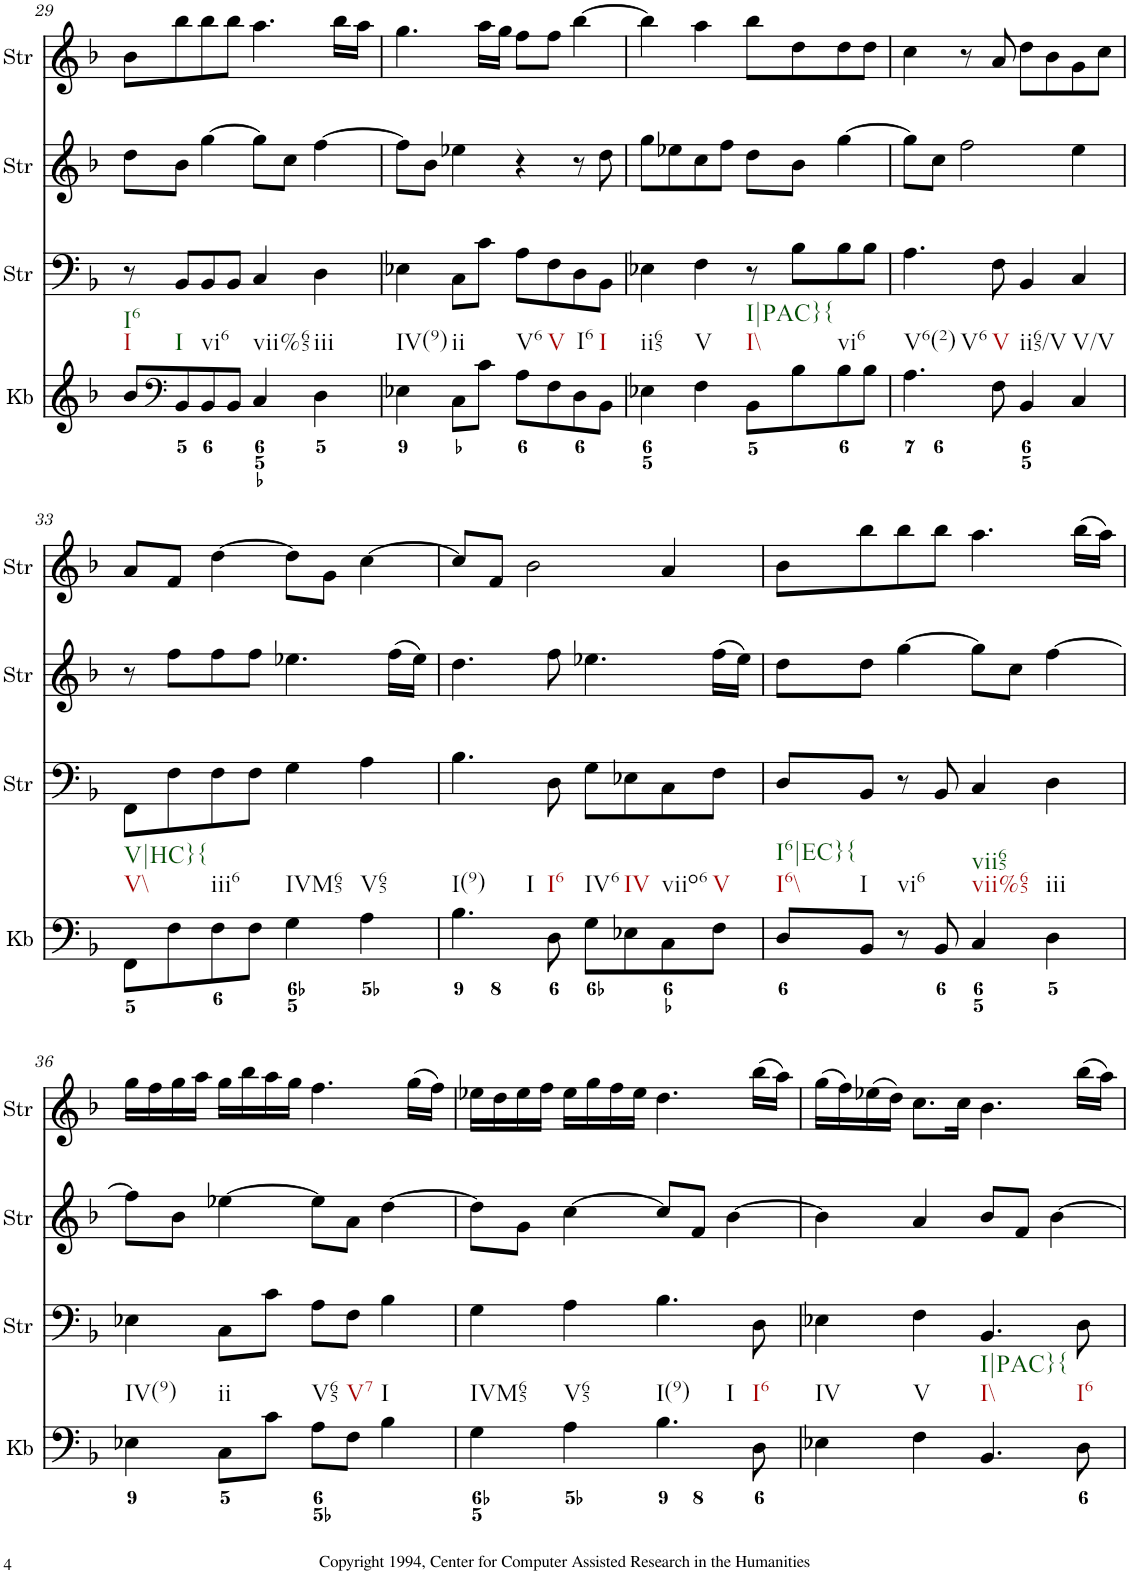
**kern	**kern	**kern	**kern
*part4	*part3	*part2	*part1
*staff4	*staff3	*staff2	*staff1
*I"Keyboard	*I"StringInstrument	*I"StringInstrument	*I"StringInstrument
*I'Kb	*I'Str	*I'Str	*I'Str
!!LO:PB:g=z
*clefG2	*clefF4	*clefG2	*clefG2
*k[b-]	*k[b-]	*k[b-]	*k[b-]
*M4/4	*M4/4	*M4/4	*M4/4
=29	=29	=29	=29
!LO:TX:b:t=I	!	!	!
!LO:TX:b:t=I6	!	!	!
8b-/L	8r	8dd\L	8b-\L
*clefF4	*	*	*
!LO:TX:b:t=I	!	!	!
8BB-/	8BB-/L	8b-\J	8bb-\
!LO:TX:b:t=vi6	!	!	!
8BB-/	8BB-/	[4gg\	8bb-\
8BB-/J	8BB-/J	.	8bb-\J
!LO:TX:b:t=vii%65	!	!	!
4C/	4C/	8gg\L]	4.aa\
.	.	8cc\J	.
!LO:TX:b:t=iii	!	!	!
4D\	4D\	[4ff\	.
.	.	.	16bb-\LL
.	.	.	16aa\JJ
=30	=30	=30	=30
!LO:TX:b:t=IV(9)	!	!	!
4E-X\	4E-X\	8ff\L]	4.gg\
.	.	8b-\J	.
!LO:TX:b:t=ii	!	!	!
8C\L	8C\L	4ee-X\	.
8c\J	8c\J	.	16aa\LL
.	.	.	16gg\JJ
!LO:TX:b:t=V6	!	!	!
8A\L	8A\L	4r	8ff\L
!LO:TX:b:t=V	!	!	!
8F\	8F\	.	8ff\J
!LO:TX:b:t=I6	!	!	!
8D\	8D\	8r	[4bb-\
!LO:TX:b:t=I	!	!	!
8BB-\J	8BB-\J	8dd\	.
=31	=31	=31	=31
!LO:TX:b:t=ii65	!	!	!
4E-X\	4E-X\	8gg\L	4bb-\]
.	.	8ee-X\	.
!LO:TX:b:t=V	!	!	!
4F\	4F\	8cc\	4aa\
.	.	8ff\J	.
!LO:TX:b:t=I\\	!	!	!
!LO:TX:b:t=I|PAC}{	!	!	!
8BB-\L	8r	8dd\L	8bb-\L
8B-\	8B-\L	8b-\J	8dd\
!LO:TX:b:t=vi6	!	!	!
8B-\	8B-\	[4gg\	8dd\
8B-\J	8B-\J	.	8dd\J
=32	=32	=32	=32
!LO:TX:b:t=V6(2)	!	!	!
!LO:TX:b:t=V6	!	!	!
4.A\	4.A\	8gg\L]	4cc\
.	.	8cc\J	.
.	.	2ff\	8r
!LO:TX:b:t=V	!	!	!
8F\	8F\	.	8a/
!LO:TX:b:t=ii65/V	!	!	!
4BB-/	4BB-/	.	8dd\L
.	.	.	8b-\
!LO:TX:b:t=V/V	!	!	!
4C/	4C/	4ee\	8g\
.	.	.	8cc\J
!!LO:LB:g=z
=33	=33	=33	=33
!LO:TX:b:t=V\\	!	!	!
!LO:TX:b:t=V|HC}{	!	!	!
8FF\L	8FF\L	8r	8a/L
8F\	8F\	8ff\L	8f/J
!LO:TX:b:t=iii6	!	!	!
8F\	8F\	8ff\	[4dd\
8F\J	8F\J	8ff\J	.
!LO:TX:b:t=IVM65	!	!	!
4G\	4G\	4.ee-X\	8dd\L]
.	.	.	8g\J
!LO:TX:b:t=V65	!	!	!
4A\	4A\	.	[4cc\
.	.	(16ff\LL	.
.	.	16ee-\JJ)	.
=34	=34	=34	=34
!LO:TX:b:t=I(9)	!	!	!
!LO:TX:b:t=I	!	!	!
4.B-\	4.B-\	4.dd\	8cc/L]
.	.	.	8f/J
.	.	.	2b-\
!LO:TX:b:t=I6	!	!	!
8D\	8D\	8ff\	.
!LO:TX:b:t=IV6	!	!	!
8G\L	8G\L	4.ee-X\	.
!LO:TX:b:t=IV	!	!	!
8E-X\	8E-X\	.	.
!LO:TX:b:t=viio6	!	!	!
8C\	8C\	.	4a/
!LO:TX:b:t=V	!	!	!
8F\J	8F\J	(16ff\LL	.
.	.	16ee-\JJ)	.
=35	=35	=35	=35
!LO:TX:b:t=I6\\	!	!	!
!LO:TX:b:t=I6|EC}{	!	!	!
8D/L	8D/L	8dd\L	8b-\L
!LO:TX:b:t=I	!	!	!
8BB-/J	8BB-/J	8dd\J	8bb-\
!LO:TX:b:t=vi6	!	!	!
8r	8r	[4gg\	8bb-\
8BB-/	8BB-/	.	8bb-\J
!LO:TX:b:t=vii%65	!	!	!
!LO:TX:b:t=vii65	!	!	!
4C/	4C/	8gg\L]	4.aa\
.	.	8cc\J	.
!LO:TX:b:t=iii	!	!	!
4D\	4D\	[4ff\	.
.	.	.	(16bb-\LL
.	.	.	16aa\JJ)
!!LO:LB:g=z
=36	=36	=36	=36
!LO:TX:b:t=IV(9)	!	!	!
4E-X\	4E-X\	8ff\L]	16gg\LL
.	.	.	16ff\
.	.	8b-\J	16gg\
.	.	.	16aa\JJ
!LO:TX:b:t=ii	!	!	!
8C\L	8C\L	[4ee-X\	16gg\LL
.	.	.	16bb-\
8c\J	8c\J	.	16aa\
.	.	.	16gg\JJ
!LO:TX:b:t=V65	!	!	!
8A\L	8A\L	8ee-\L]	4.ff\
!LO:TX:b:t=V7	!	!	!
8F\J	8F\J	8a\J	.
!LO:TX:b:t=I	!	!	!
4B-\	4B-\	[4dd\	.
.	.	.	(16gg\LL
.	.	.	16ff\JJ)
=37	=37	=37	=37
!LO:TX:b:t=IVM65	!	!	!
4G\	4G\	8dd\L]	16ee-X\LL
.	.	.	16dd\
.	.	8g\J	16ee-\
.	.	.	16ff\JJ
!LO:TX:b:t=V65	!	!	!
4A\	4A\	[4cc\	16ee-\LL
.	.	.	16gg\
.	.	.	16ff\
.	.	.	16ee-\JJ
!LO:TX:b:t=I(9)	!	!	!
!LO:TX:b:t=I	!	!	!
4.B-\	4.B-\	8cc/L]	4.dd\
.	.	8f/J	.
.	.	[4b-\	.
!LO:TX:b:t=I6	!	!	!
8D\	8D\	.	(16bb-\LL
.	.	.	16aa\JJ)
=38	=38	=38	=38
!LO:TX:b:t=IV	!	!	!
4E-X\	4E-X\	4b-\]	(16gg\LL
.	.	.	16ff\)
.	.	.	(16ee-X\
.	.	.	16dd\JJ)
!LO:TX:b:t=V	!	!	!
4F\	4F\	4a/	8.cc\L
.	.	.	16cc\Jk
!LO:TX:b:t=I\\	!	!	!
!LO:TX:b:t=I|PAC}{	!	!	!
4.BB-/	4.BB-/	8b-/L	4.b-\
.	.	8f/J	.
.	.	[4b-\	.
!LO:TX:b:t=I6	!	!	!
8D\	8D\	.	(16bb-\LL
.	.	.	16aa\JJ)
=	=	=	=
*-	*-	*-	*-
